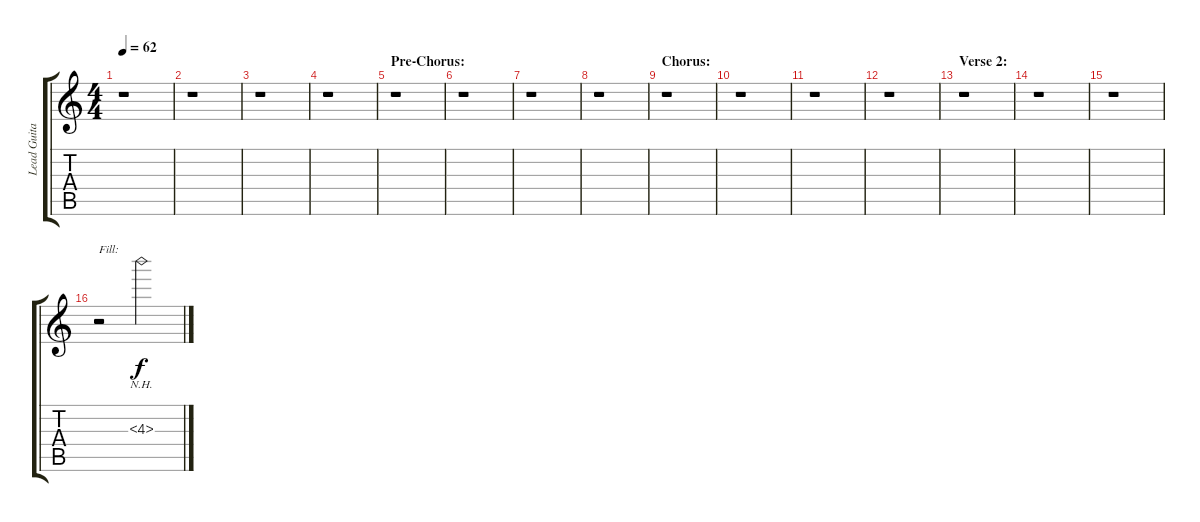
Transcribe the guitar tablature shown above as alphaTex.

\track ("Lead Guitar 1" "Lead Guita") {instrument distortionguitar}
\staff {score tabs}
\tuning (E4 B3 G3 D3 A2 E2) {hide}
\ts (4 4)
\tempo 62
\clef g2
\ks c
r.1{dy f} |
r.1 |
r.1 |
r.1 |
\section ("" "Pre-Chorus:")
r.1 |
r.1 |
r.1 |
r.1 |
\section ("" "Chorus:")
r.1 |
r.1 |
r.1 |
r.1 |
\section ("" "Verse 2:")
r.1 |
r.1 |
r.1 |
r.2{txt "Fill:"} 4.3{nh}.2{volume 2}
